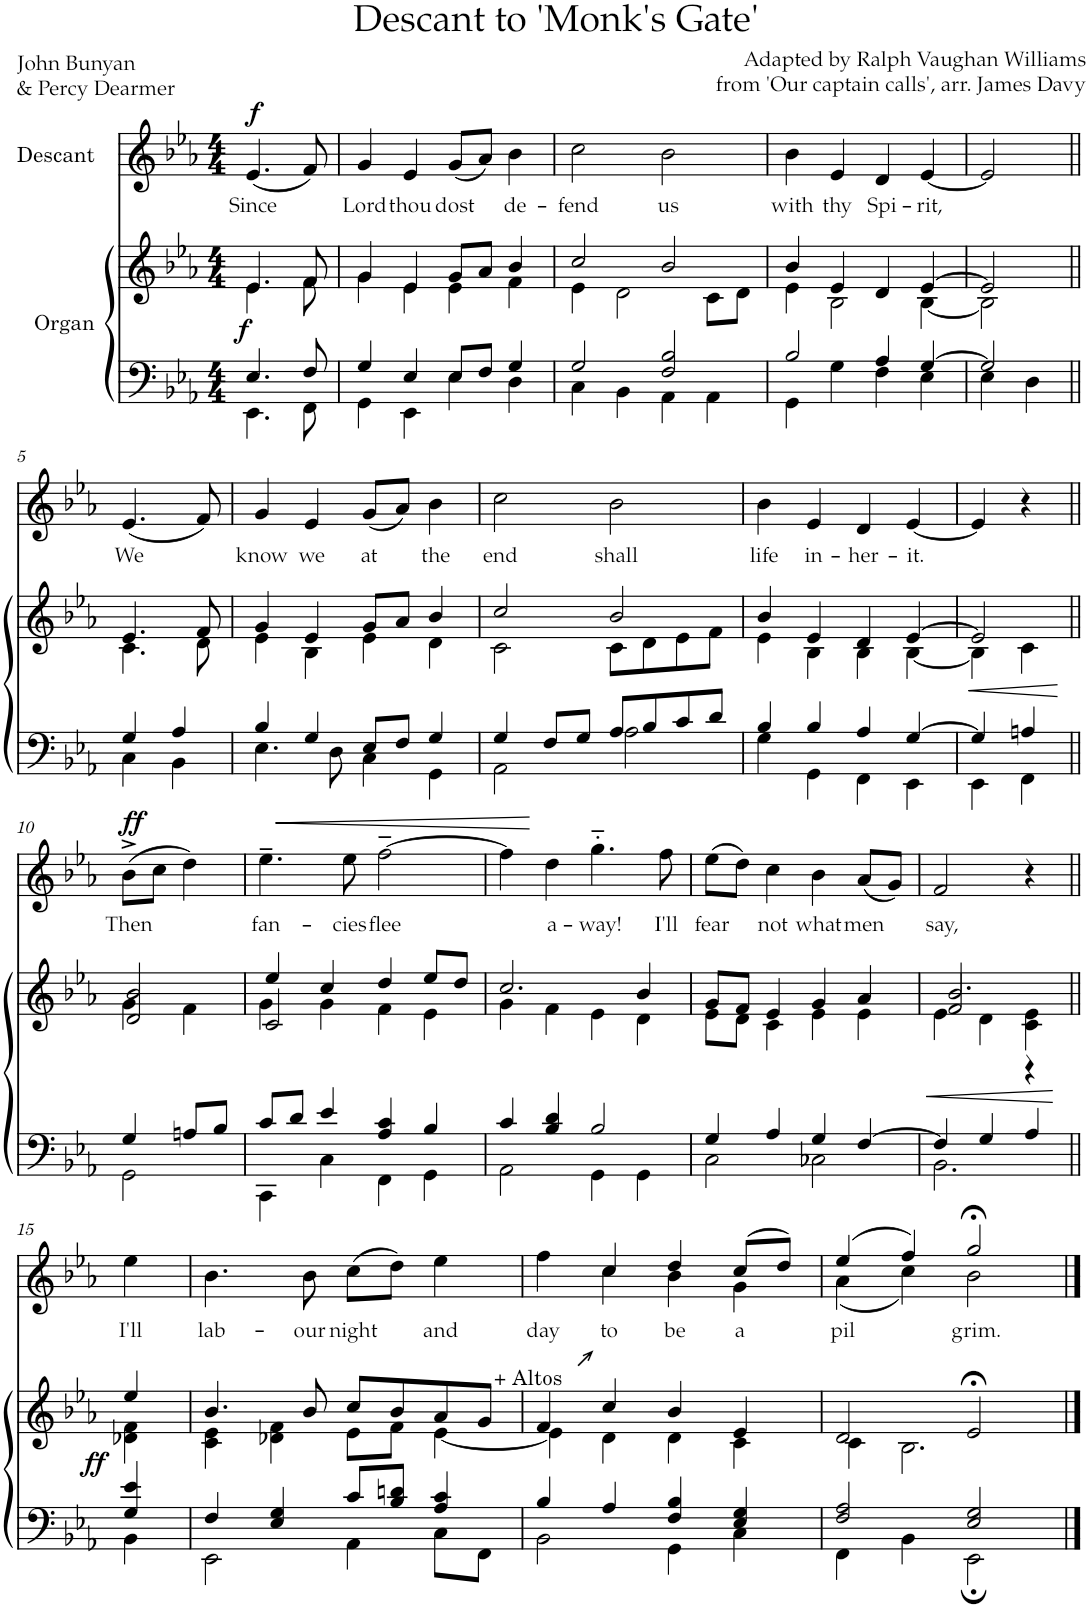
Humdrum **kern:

**kern	**kern	**dynam	**kern	**text	**dynam
*part2	*part2	*part2	*part1	*part1	*part1
*staff3	*staff2	*staff2/3	*staff1	*staff1	*staff1
*I"Organ	*	*	*I"Descant	*	*
*clefF4	*clefG2	*	*clefG2	*	*
*k[b-e-a-]	*k[b-e-a-]	*	*k[b-e-a-]	*	*
*M4/4	*M4/4	*	*M4/4	*	*
=	=	=	=	=	=
*^	*^	*	*	*	*
!	!	!	!	!LO:DY:a=2	!	!LO:LY:b	!LO:DY:a
4.E-/	4.EE-\	4.e-/	4.e-\	f	(4.e-/	Since	f
8F/	8FF\	8f/	8f\	.	8f/)	.	.
=1	=1	=1	=1	=1	=1	=1	=1
!	!	!	!	!	!	!LO:LY:b	!
4G/	4GG\	4g/	4g\	.	4g/	Lord	.
!	!	!	!	!	!	!LO:LY:b	!
4E-/	4EE-\	4e-/	4e-\	.	4e-/	thou	.
!	!	!	!	!	!	!LO:LY:b	!
8E-/L	4E-\	8g/L	4e-\	.	(8g/L	dost	.
8F/J	.	8a-/J	.	.	8a-/J)	.	.
!	!	!	!	!	!	!LO:LY:b	!
4G/	4D\	4b-/	4f\	.	4b-\	de-	.
=2	=2	=2	=2	=2	=2	=2	=2
!	!	!	!	!	!	!LO:LY:b	!
2G/	4C\	2cc/	4e-\	.	2cc\	-fend	.
.	4BB-\	.	2d\	.	.	.	.
!	!	!	!	!	!	!LO:LY:b	!
2F/ 2B-/	4AA-\	2b-/	.	.	2b-\	us	.
.	4AA-\	.	8c\L	.	.	.	.
.	.	.	8d\J	.	.	.	.
=3	=3	=3	=3	=3	=3	=3	=3
!	!	!	!	!	!	!LO:LY:b	!
2B-/	4GG\	4b-/	4e-\	.	4b-\	with	.
!	!	!	!	!	!	!LO:LY:b	!
.	4G\	4e-/	2B-\	.	4e-/	thy	.
!	!	!	!	!	!	!LO:LY:b	!
4A-/	4F\	4d/	.	.	4d/	Spi-	.
!	!	!	!	!	!	!LO:LY:b	!
[4G/	4E-\	[4e-/	[4B-\	.	[4e-/	-rit,	.
=4	=4	=4	=4	=4	=4	=4	=4
2G/]	4E-\	2e-/]	2B-\]	.	2e-/]	.	.
.	4D\	.	.	.	.	.	.
!!LO:LB:g=z
=5||	=5||	=5||	=5||	=5||	=5||	=5||	=5||
!	!	!	!	!	!	!LO:LY:b	!
4G/	4C\	4.e-/	4.c\	.	(4.e-/	We	.
4A-/	4BB-\	.	.	.	.	.	.
.	.	8f/	8d\	.	8f/)	.	.
=6	=6	=6	=6	=6	=6	=6	=6
!	!	!	!	!	!	!LO:LY:b	!
4B-/	4.E-\	4g/	4e-\	.	4g/	know	.
!	!	!	!	!	!	!LO:LY:b	!
4G/	.	4e-/	4B-\	.	4e-/	we	.
.	8F\	.	.	.	.	.	.
!	!	!	!	!	!	!LO:LY:b	!
8E-/L	4C\	8g/L	4e-\	.	(8g/L	at	.
8F/J	.	8a-/J	.	.	8a-/J)	.	.
!	!	!	!	!	!	!LO:LY:b	!
4G/	4GG\	4b-/	4d\	.	4b-\	the	.
=7	=7	=7	=7	=7	=7	=7	=7
!	!	!	!	!	!	!LO:LY:b	!
4G/	2AA-\	2cc/	2c\	.	2cc\	end	.
8F/L	.	.	.	.	.	.	.
8G/J	.	.	.	.	.	.	.
!	!	!	!	!	!	!LO:LY:b	!
8A-/L	2A-\	2b-/	8c\L	.	2b-\	shall	.
8B-/	.	.	8d\	.	.	.	.
8c/	.	.	8e-\	.	.	.	.
8d/J	.	.	8f\J	.	.	.	.
=8	=8	=8	=8	=8	=8	=8	=8
!	!	!	!	!	!	!LO:LY:b	!
4B-/	4G\	4b-/	4e-\	.	4b-\	life	.
!	!	!	!	!	!	!LO:LY:b	!
4B-/	4GG\	4e-/	4B-\	.	4e-/	in-	.
!	!	!	!	!	!	!LO:LY:b	!
4A-/	4FF\	4d/	4B-\	.	4d/	-her-	.
!	!	!	!	!	!	!LO:LY:b	!
[4G/	4EE-\	[4e-/	[4B-\	.	[4e-/	-it.	.
=9	=9	=9	=9	=9	=9	=9	=9
4G/]	4EE-\	2e-/]	4B-\]	.	4e-/]	.	.
4An/	4FF\	.	4c\	.	4r	.	.
!!LO:LB:g=z
=10||	=10||	=10||	=10||	=10||	=10||	=10||	=10||
*	*	*	*^	*	*	*	*
!	!	!	!	!	!	!	!LO:LY:b	!LO:DY:a
4G/	2GG\	2b-/	4g\	2d/	.	(8b-^\L	Then	ff
.	.	.	.	.	.	8cc\J	.	.
8An/L	.	.	4f\	.	.	4dd\)	.	.
8B-/J	.	.	.	.	.	.	.	.
=11	=11	=11	=11	=11	=11	=11	=11	=11
!	!	!	!	!	!	!	!LO:LY:b	!LO:HP:b
8c/L	4CC\	4ee-/	4g\	2c/	.	4.ee-~\	fan-	<
8d/J	.	.	.	.	.	.	.	.
4e-/	4C\	4cc/	4g\	.	.	.	.	.
!	!	!	!	!	!	!	!LO:LY:b	!
.	.	.	.	.	.	8ee-\	-cies	.
!	!	!	!	!	!	!	!LO:LY:b	!
4A-/ 4c/	4FF\	4dd/	4f\	2ryy	.	[2ff~\	flee	.
4B-/	4GG\	8ee-/L	4e-\	.	.	.	.	.
.	.	8dd/J	.	.	.	.	.	.
*	*	*	*v	*v	*	*	*	*
=12	=12	=12	=12	=12	=12	=12	=12
4c/	2AA-\	2.cc/	4g\	.	4ff\]	.	.
!	!	!	!	!	!	!LO:LY:b	!
4B-/ 4d/	.	.	4f\	.	4dd\	a-	[
!	!	!	!	!	!	!LO:LY:b	!
2B-/	4GG\	.	4e-\	.	4.gg'~\	-way!	.
.	4GG\	4b-/	4d\	.	.	.	.
!	!	!	!	!	!	!LO:LY:b	!
.	.	.	.	.	8ff\	I'll	.
=13	=13	=13	=13	=13	=13	=13	=13
!	!	!	!	!	!	!LO:LY:b	!
4G/	2C\	8g/L	8e-\L	.	(8ee-\L	fear	.
.	.	8f/J	8d\J	.	8dd\J)	.	.
!	!	!	!	!	!	!LO:LY:b	!
4A-/	.	4e-/	4c\	.	4cc\	not	.
!	!	!	!	!	!	!LO:LY:b	!
4G/	2C-X\	4g/	4e-\	.	4b-\	what	.
!	!	!	!	!	!	!LO:LY:b	!
[4F/	.	4a-/	4e-\	.	(8a-/L	men	.
.	.	.	.	.	8g/J)	.	.
=14	=14	=14	=14	=14	=14	=14	=14
*	*	*	*^	*	*	*	*
!	!	!	!	!	!	!	!LO:LY:b	!
4F/]	2.BB-\	2.b-/	4e-\	2f/	.	2f/	say,	.
4G/	.	.	4d\	.	.	.	.	.
4A-/	.	.	4c\ 4e-\	4r	.	4r	.	.
!!LO:LB:g=z
=15||	=15||	=15||	=15||	=15||	=15||	=15||	=15||	=15||
!	!	!	!	!	!LO:DY:a=2	!	!LO:LY:b	!
*	*	*	*v	*v	*	*	*	*
4G/ 4e-/	4BB-\	4ee-/	4d-X\ 4f\	ff	4ee-\	I'll	.
=16	=16	=16	=16	=16	=16	=16	=16
!	!	!	!	!	!	!LO:LY:b	!
4F/	2EE-\	4.b-/	4c\ 4e-\	.	4.b-\	lab-	.
4E-/ 4G/	.	.	4d-X\ 4f\	.	.	.	.
!	!	!	!	!	!	!LO:LY:b	!
.	.	8b-/	.	.	8b-\	-our	.
!	!	!	!	!	!	!LO:LY:b	!
8c/L	4AA-\	8cc/L	8e-\L	.	(8cc\L	night	.
8B-/ 8dn/J	.	8b-/	8f\J	.	8dd\J)	.	.
!	!	!	!	!	!	!LO:LY:b	!
4A-/ 4c/	8C\L	8a-/	[4e-\	.	4ee-\	and	.
.	8FF\J	8g/J	.	.	.	.	.
=17	=17	=17	=17	=17	=17	=17	=17
!	!	!	!	!	!LO:TX:b:t=+ Altos	!	!
!	!	!	!	!	!	!LO:LY:b	!
*	*	*	*	*	*^	*	*
4B-/	2BB-\	4f/	4e-\]	.	4ff\	4ryy	day	.
!	!	!	!	!	!	!	!LO:LY:b	!
4A-/	.	4cc/	4d\	.	4cc/	4cc\	to	.
!	!	!	!	!	!	!	!LO:LY:b	!
4F/ 4B-/	4GG\	4b-/	4d\	.	4dd/	4b-\	be	.
!	!	!	!	!	!	!	!LO:LY:b	!
4E-/ 4G/	4C\	4e-/	4c\	.	(8cc/L	4g\	a	.
.	.	.	.	.	8dd/J)	.	.	.
=18	=18	=18	=18	=18	=18	=18	=18	=18
!	!	!	!	!	!	!	!LO:LY:b	!
2F/ 2A-/	4FF\	2d/	4c\	.	(4ee-/	(4a-\	pil	.
.	4BB-\	.	2.B-\	.	4ff/)	4cc\)	.	.
!	!	!	!	!	!	!	!LO:LY:b	!
2E-/ 2G/	2EE-;\	2e-;</	.	.	2gg;</	2b-\	grim.	.
*v	*v	*	*	*	*v	*v	*	*
*	*v	*v	*	*	*	*
==	==	==	==	==	==
*-	*-	*-	*-	*-	*-
